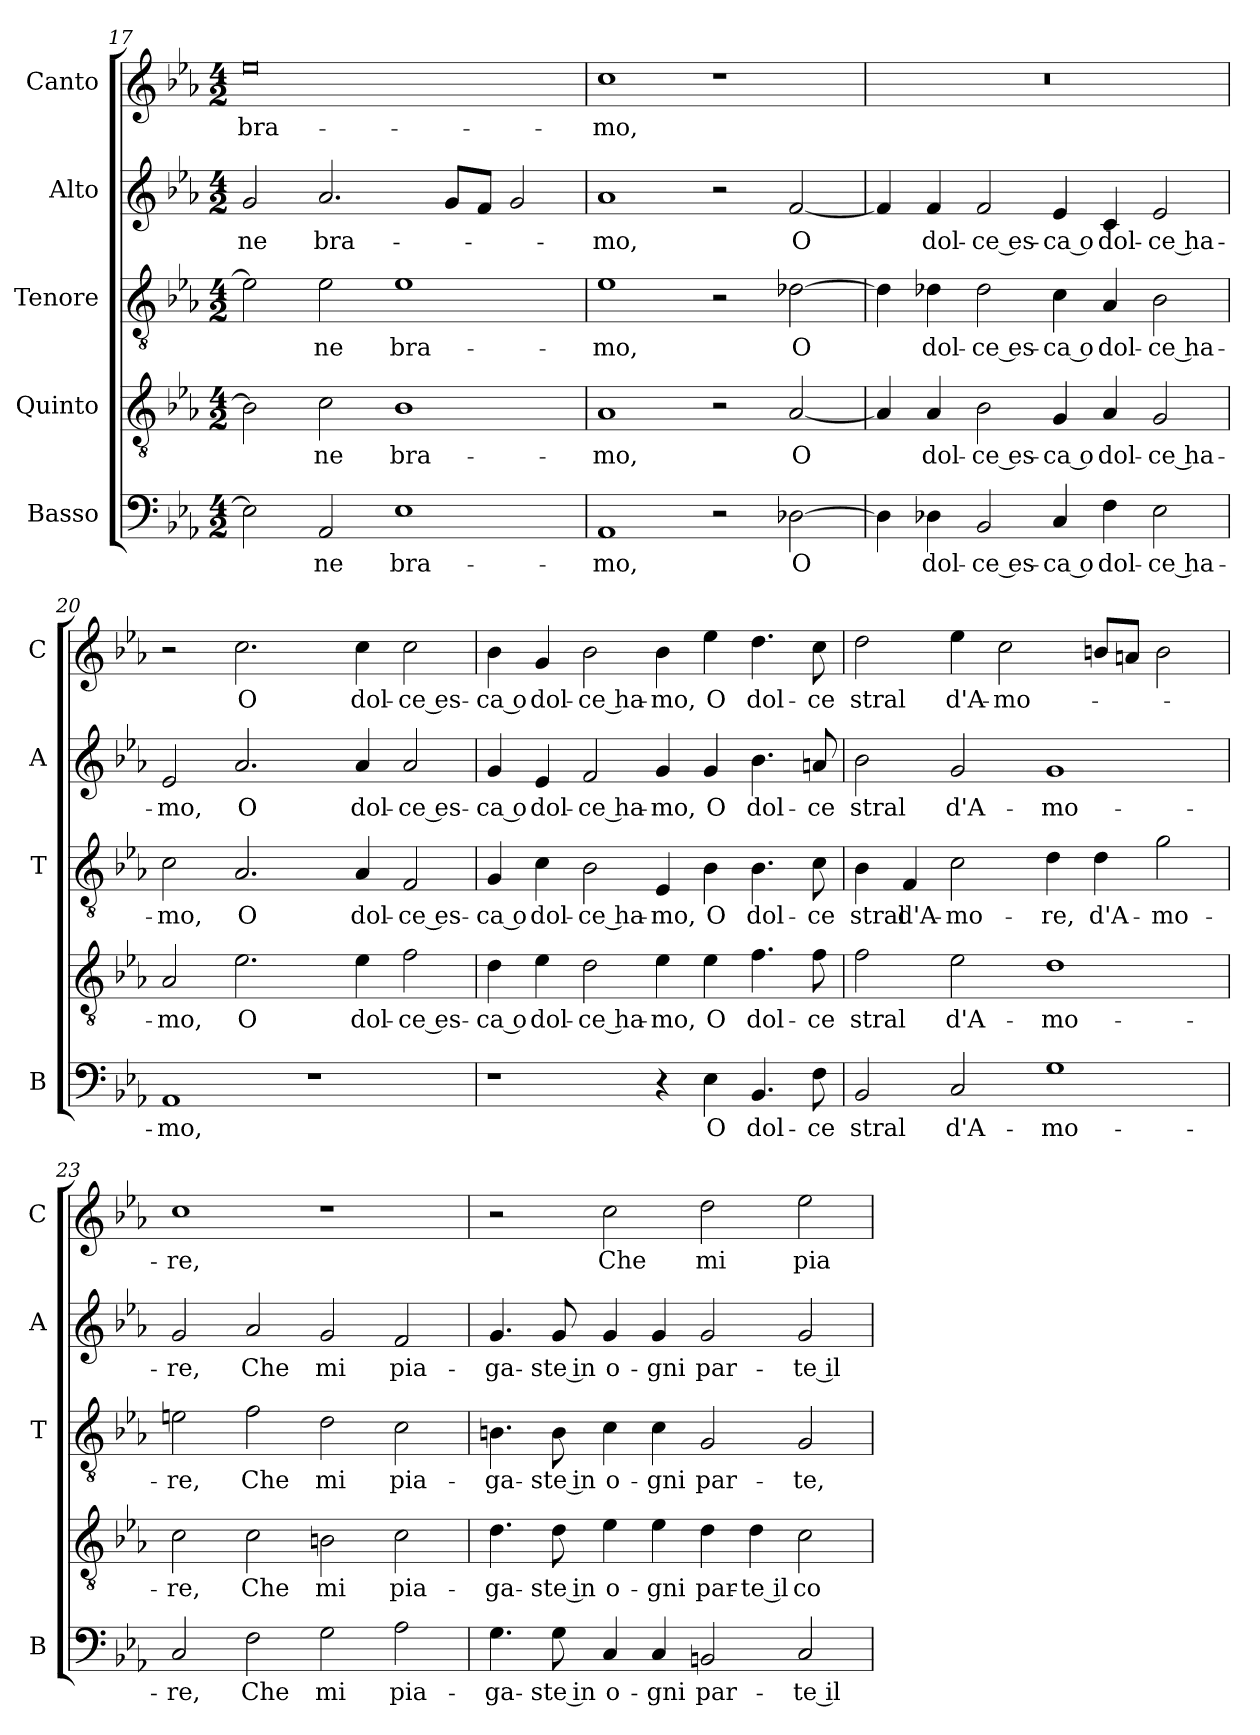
**kern	**text	**kern	**text	**kern	**text	**kern	**text	**kern	**text
*part5	*part5	*part4	*part4	*part3	*part3	*part2	*part2	*part1	*part1
*staff5	*staff5	*staff4	*staff4	*staff3	*staff3	*staff2	*staff2	*staff1	*staff1
*I"Basso	*	*I"Quinto	*	*I"Tenore	*	*I"Alto	*	*I"Canto	*
*I'B	*	*	*	*I'T	*	*I'A	*	*I'C	*
*clefF4	*	*clefGv2	*	*clefGv2	*	*clefG2	*	*clefG2	*
*k[b-e-a-]	*	*k[b-e-a-]	*	*k[b-e-a-]	*	*k[b-e-a-]	*	*k[b-e-a-]	*
*E-:	*	*E-:	*	*E-:	*	*E-:	*	*E-:	*
*M4/2	*	*M4/2	*	*M4/2	*	*M4/2	*	*M4/2	*
=17	=17	=17	=17	=17	=17	=17	=17	=17	=17
!	!	!	!	!	!	!	!LO:LY:b	!	!LO:LY:b
2E-\]	.	2B-\]	.	2e-\]	.	2g/	ne	0ee-	bra-
!	!LO:LY:b	!	!LO:LY:b	!	!LO:LY:b	!	!LO:LY:b	!	!
2AA-/	ne	2c\	ne	2e-\	ne	2.a-/	bra-	.	.
!	!LO:LY:b	!	!LO:LY:b	!	!LO:LY:b	!	!	!	!
1E-	bra-	1B-	bra-	1e-	bra-	.	.	.	.
.	.	.	.	.	.	8g/L	.	.	.
.	.	.	.	.	.	8f/J	.	.	.
.	.	.	.	.	.	2g/	.	.	.
=18	=18	=18	=18	=18	=18	=18	=18	=18	=18
!	!LO:LY:b	!	!LO:LY:b	!	!LO:LY:b	!	!LO:LY:b	!	!LO:LY:b
1AA-	mo,	1A-	mo,	1e-	mo,	1a-	-mo,	1cc	-mo,
2r	.	2r	.	2r	.	2r	.	1r	.
!	!LO:LY:b	!	!LO:LY:b	!	!LO:LY:b	!	!LO:LY:b	!	!
[2D-X\	O	[2A-/	O	[2d-X\	O	[2f/	O	.	.
=19	=19	=19	=19	=19	=19	=19	=19	=19	=19
4D-\]	.	4A-/]	.	4d-\]	.	4f/]	.	0r	.
!	!LO:LY:b	!	!LO:LY:b	!	!LO:LY:b	!	!LO:LY:b	!	!
4D-X\	dol-	4A-/	dol-	4d-X\	dol-	4f/	dol-	.	.
!	!LO:LY:b	!	!LO:LY:b	!	!LO:LY:b	!	!LO:LY:b	!	!
2BB-/	-ce es-	2B-\	-ce es-	2d-\	-ce es-	2f/	-ce es-	.	.
!	!LO:LY:b	!	!LO:LY:b	!	!LO:LY:b	!	!LO:LY:b	!	!
4C/	-ca o	4G/	-ca o	4c\	-ca o	4e-/	-ca o	.	.
!	!LO:LY:b	!	!LO:LY:b	!	!LO:LY:b	!	!LO:LY:b	!	!
4F\	dol-	4A-/	dol-	4A-/	dol-	4c/	dol-	.	.
!	!LO:LY:b	!	!LO:LY:b	!	!LO:LY:b	!	!LO:LY:b	!	!
2E-\	-ce ha-	2G/	-ce ha-	2B-\	-ce ha-	2e-/	-ce ha-	.	.
!!LO:PB:g=z
=20	=20	=20	=20	=20	=20	=20	=20	=20	=20
!	!LO:LY:b	!	!LO:LY:b	!	!LO:LY:b	!	!LO:LY:b	!	!
1AA-	-mo,	2A-/	-mo,	2c\	-mo,	2e-/	-mo,	2r	.
!	!	!	!LO:LY:b	!	!LO:LY:b	!	!LO:LY:b	!	!LO:LY:b
.	.	2.e-\	O	2.A-/	O	2.a-/	O	2.cc\	O
1r	.	.	.	.	.	.	.	.	.
!	!	!	!LO:LY:b	!	!LO:LY:b	!	!LO:LY:b	!	!LO:LY:b
.	.	4e-\	dol-	4A-/	dol-	4a-/	dol-	4cc\	dol-
!	!	!	!LO:LY:b	!	!LO:LY:b	!	!LO:LY:b	!	!LO:LY:b
.	.	2f\	-ce es-	2F/	-ce es-	2a-/	-ce es-	2cc\	-ce es-
=21	=21	=21	=21	=21	=21	=21	=21	=21	=21
!	!	!	!LO:LY:b	!	!LO:LY:b	!	!LO:LY:b	!	!LO:LY:b
1r	.	4d\	-ca o	4G/	-ca o	4g/	-ca o	4b-\	-ca o
!	!	!	!LO:LY:b	!	!LO:LY:b	!	!LO:LY:b	!	!LO:LY:b
.	.	4e-\	dol-	4c\	dol-	4e-/	dol-	4g/	dol-
!	!	!	!LO:LY:b	!	!LO:LY:b	!	!LO:LY:b	!	!LO:LY:b
.	.	2d\	-ce ha-	2B-\	-ce ha-	2f/	-ce ha-	2b-\	-ce ha-
!	!	!	!LO:LY:b	!	!LO:LY:b	!	!LO:LY:b	!	!LO:LY:b
4r	.	4e-\	-mo,	4E-/	-mo,	4g/	-mo,	4b-\	-mo,
!	!LO:LY:b	!	!LO:LY:b	!	!LO:LY:b	!	!LO:LY:b	!	!LO:LY:b
4E-\	O	4e-\	O	4B-\	O	4g/	O	4ee-\	O
!	!LO:LY:b	!	!LO:LY:b	!	!LO:LY:b	!	!LO:LY:b	!	!LO:LY:b
4.BB-/	dol-	4.f\	dol-	4.B-\	dol-	4.b-\	dol-	4.dd\	dol-
!	!LO:LY:b	!	!LO:LY:b	!	!LO:LY:b	!	!LO:LY:b	!	!LO:LY:b
8F\	-ce	8f\	-ce	8c\	-ce	8an/	-ce	8cc\	-ce
=22	=22	=22	=22	=22	=22	=22	=22	=22	=22
!	!LO:LY:b	!	!LO:LY:b	!	!LO:LY:b	!	!LO:LY:b	!	!LO:LY:b
2BB-/	stral	2f\	stral	4B-\	stral	2b-\	stral	2dd\	stral
!	!	!	!	!	!LO:LY:b	!	!	!	!
.	.	.	.	4F/	d'A-	.	.	.	.
!	!LO:LY:b	!	!LO:LY:b	!	!LO:LY:b	!	!LO:LY:b	!	!LO:LY:b
2C/	d'A-	2e-\	d'A-	2c\	-mo-	2g/	d'A-	4ee-\	d'A-
!	!	!	!	!	!	!	!	!	!LO:LY:b
.	.	.	.	.	.	.	.	2cc\	-mo-
!	!LO:LY:b	!	!LO:LY:b	!	!LO:LY:b	!	!LO:LY:b	!	!
1G	-mo-	1d	-mo-	4d\	-re,	1g	-mo-	.	.
!	!	!	!	!	!LO:LY:b	!	!	!	!
.	.	.	.	4d\	d'A-	.	.	8bn/L	.
.	.	.	.	.	.	.	.	8an/J	.
!	!	!	!	!	!LO:LY:b	!	!	!	!
.	.	.	.	2g\	-mo-	.	.	2b\	.
=23	=23	=23	=23	=23	=23	=23	=23	=23	=23
!	!LO:LY:b	!	!LO:LY:b	!	!LO:LY:b	!	!LO:LY:b	!	!LO:LY:b
2C/	-re,	2c\	-re,	2en\	-re,	2g/	-re,	1cc	-re,
!	!LO:LY:b	!	!LO:LY:b	!	!LO:LY:b	!	!LO:LY:b	!	!
2F\	Che	2c\	Che	2f\	Che	2a-/	Che	.	.
!	!LO:LY:b	!	!LO:LY:b	!	!LO:LY:b	!	!LO:LY:b	!	!
2G\	mi	2Bn\	mi	2d\	mi	2g/	mi	1r	.
!	!LO:LY:b	!	!LO:LY:b	!	!LO:LY:b	!	!LO:LY:b	!	!
2A-\	pia-	2c\	pia-	2c\	pia-	2f/	pia-	.	.
!!LO:LB:g=z
=24	=24	=24	=24	=24	=24	=24	=24	=24	=24
!	!LO:LY:b	!	!LO:LY:b	!	!LO:LY:b	!	!LO:LY:b	!	!
4.G\	-ga-	4.d\	-ga-	4.Bn\	-ga-	4.g/	-ga-	2r	.
!	!LO:LY:b	!	!LO:LY:b	!	!LO:LY:b	!	!LO:LY:b	!	!
8G\	-ste in	8d\	-ste in	8B\	-ste in	8g/	-ste in	.	.
!	!LO:LY:b	!	!LO:LY:b	!	!LO:LY:b	!	!LO:LY:b	!	!LO:LY:b
4C/	o-	4e-\	o-	4c\	o-	4g/	o-	2cc\	Che
!	!LO:LY:b	!	!LO:LY:b	!	!LO:LY:b	!	!LO:LY:b	!	!
4C/	-gni	4e-\	-gni	4c\	-gni	4g/	-gni	.	.
!	!LO:LY:b	!	!LO:LY:b	!	!LO:LY:b	!	!LO:LY:b	!	!LO:LY:b
2BBn/	par-	4d\	par-	2G/	par-	2g/	par-	2dd\	mi
!	!	!	!LO:LY:b	!	!	!	!	!	!
.	.	4d\	-te il	.	.	.	.	.	.
!	!LO:LY:b	!	!LO:LY:b	!	!LO:LY:b	!	!LO:LY:b	!	!LO:LY:b
2C/	-te il	2c\	co-	2G/	-te,	2g/	-te il	2ee-\	pia-
=	=	=	=	=	=	=	=	=	=
*-	*-	*-	*-	*-	*-	*-	*-	*-	*-
